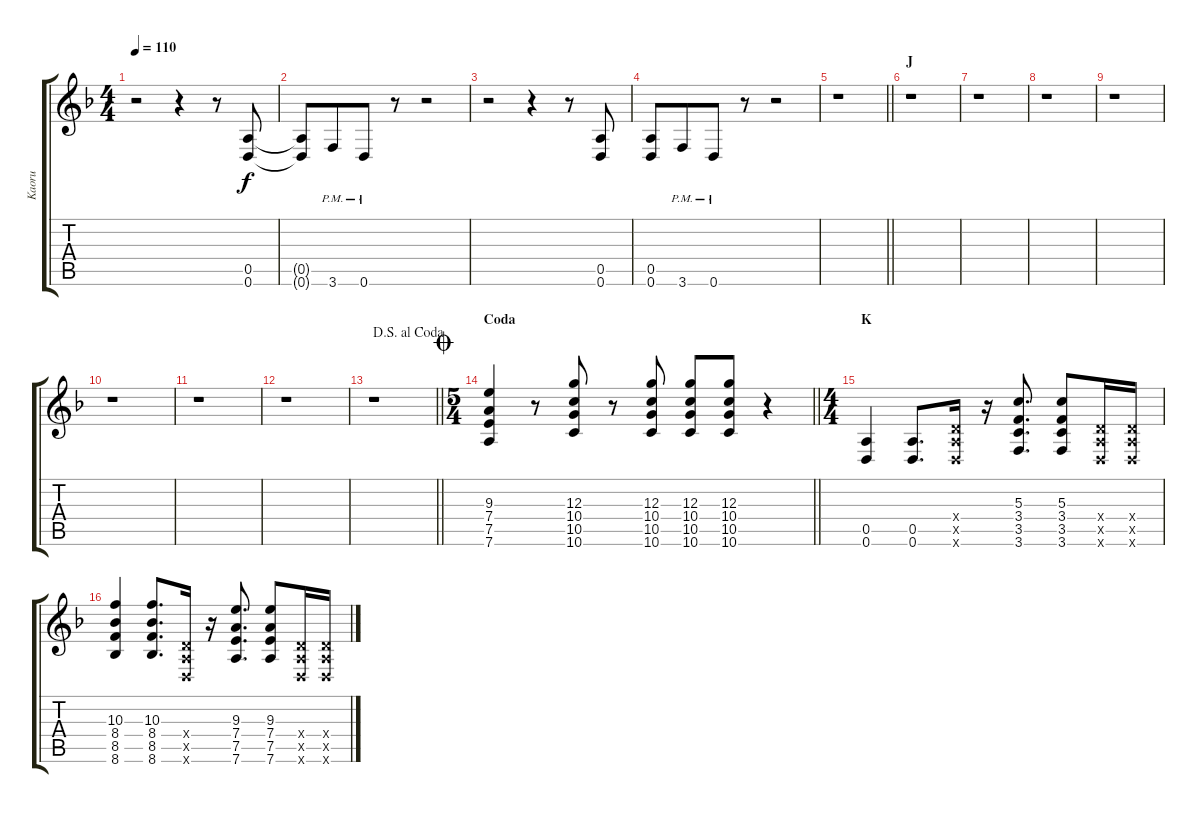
\track ("Kaoru" "Kaoru") {instrument overdrivenguitar}
\staff {score tabs}
\tuning (E4 B3 G3 D3 A2 D2) {hide}
\ts (4 4)
\tempo 110
\clef g2
\ks dminor
r.2{dy f} r.4 r.8 (0.5 0.6).8 |
(0.5{t} 0.6{t}).8 3.6{pm}.8{beam merge} 0.6{pm}.8 r.8 r.2 |
r.2 r.4 r.8 (0.5 0.6).8 |
(0.5 0.6).8 3.6{pm}.8{beam merge} 0.6{pm}.8 r.8 r.2 |
\barLineRight lightlight
r.1 |
\section ("" "J")
r.1 |
r.1 |
r.1 |
r.1 |
r.1 |
r.1 |
r.1 |
\jump dalsegnoalcoda
\barLineRight lightlight
r.1 |
\ts (5 4)
\section ("" "Coda")
\jump coda
\barLineRight lightlight
(9.3 7.4 7.5 7.6).4 r.8 (12.3 10.4 10.5 10.6).8 r.8 (12.3 10.4 10.5 10.6).8 (12.3 10.4 10.5 10.6).8 (12.3 10.4 10.5 10.6).8 r.4 |
\ts (4 4)
\section ("" "K")
(0.5 0.6).4 (0.5 0.6).8{d} (0.4{x} 0.5{x} 0.6{x}).16 r.16 (5.3 3.4 3.5 3.6).8{d} (5.3 3.4 3.5 3.6).8 (0.4{x} 0.5{x} 0.6{x}).16 (0.4{x} 0.5{x} 0.6{x}).16 |
(10.3 8.4 8.5 8.6).4 (10.3 8.4 8.5 8.6).8{d} (0.4{x} 0.5{x} 0.6{x}).16 r.16 (9.3 7.4 7.5 7.6).8{d} (9.3 7.4 7.5 7.6).8 (0.4{x} 0.5{x} 0.6{x}).16 (0.4{x} 0.5{x} 0.6{x}).16
